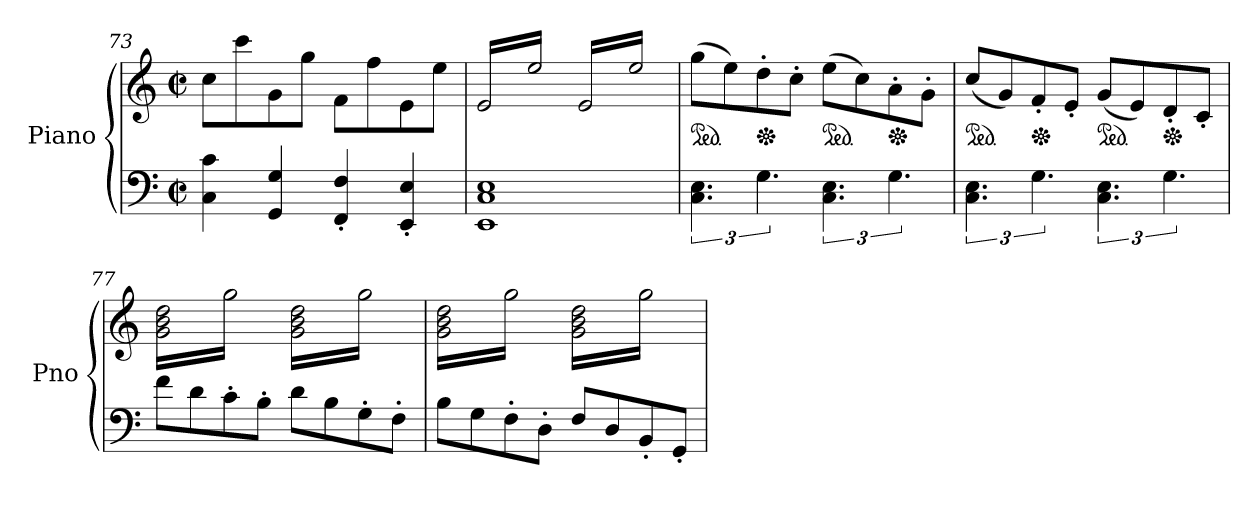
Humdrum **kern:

**kern	**kern	**dynam
*part1	*part1	*part1
*staff2	*staff1	*staff1/2
*I"Piano	*	*
*I'Pno	*	*
*clefF4	*clefG2	*
*k[]	*k[]	*
*M4/4	*M4/4	*
*met(c|)	*met(c|)	*
=73	=73	=73
4C\ 4c\	8cc\L	.
.	8ccc\	.
4GG/ 4G/	8g\	.
.	8gg\J	.
4FF/' 4F/'	8f\L	.
.	8ff\	.
4EE/' 4E/'	8e\	.
.	8ee\J	.
=74	=74	=74
*	*tremolo	*
1EE 1C 1E	16e/LL	.
.	16ee/	.
.	16e/	.
.	16ee/	.
.	16e/	.
.	16ee/	.
.	16e/	.
.	16ee/JJ	.
.	16e/LL	.
.	16ee/	.
.	16e/	.
.	16ee/	.
.	16e/	.
.	16ee/	.
.	16e/	.
.	16ee/JJ	.
*	*Xtremolo	*
=75	=75	=75
*	*ped	*
6.C\ 6.E\	(>8gg\L	.
.	.	.
.	8ee\)	.
.	.	.
*	*Xped	*
6.G\	8dd'\	.
.	8cc'\J	.
*	*ped	*
6.C\ 6.E\	(>8ee\L	.
.	8cc\)	.
*	*Xped	*
6.G\	8a'\	.
.	8g'\J	.
=76	=76	=76
*	*ped	*
6.C\ 6.E\	(<8cc/L	.
.	8g/)	.
*	*Xped	*
6.G\	8f'/	.
.	8e'/J	.
*	*ped	*
6.C\ 6.E\	(<8g/L	.
.	8e/)	.
*	*Xped	*
6.G\	8d'/	.
.	8c'/J	.
!!LO:PB:g=z
=77	=77	=77
!	!	!LO:DY:a=2
!	!	!LO:DY:n=1:a
*	*tremolo	*
8f\L	16g\ 16b\ 16dd\LL	ff mf
.	16gg\	.
8d\	16g\ 16b\ 16dd\	.
.	16gg\	.
8c'\	16g\ 16b\ 16dd\	.
.	16gg\	.
8B'\J	16g\ 16b\ 16dd\	.
.	16gg\JJ	.
8d\L	16g\ 16b\ 16dd\LL	.
.	16gg\	.
8B\	16g\ 16b\ 16dd\	.
.	16gg\	.
8G'\	16g\ 16b\ 16dd\	.
.	16gg\	.
8F'\J	16g\ 16b\ 16dd\	.
.	16gg\JJ	.
=78	=78	=78
8B\L	16g\ 16b\ 16dd\LL	.
.	16gg\	.
8G\	16g\ 16b\ 16dd\	.
.	16gg\	.
8F'\	16g\ 16b\ 16dd\	.
.	16gg\	.
8D'\J	16g\ 16b\ 16dd\	.
.	16gg\JJ	.
8F/L	16g\ 16b\ 16dd\LL	.
.	16gg\	.
8D/	16g\ 16b\ 16dd\	.
.	16gg\	.
8BB'/	16g\ 16b\ 16dd\	.
.	16gg\	.
8GG'/J	16g\ 16b\ 16dd\	.
.	16gg\JJ	.
*	*Xtremolo	*
.	.	.
.	.	.
.	.	.
.	.	.
=	=	=
*-	*-	*-
